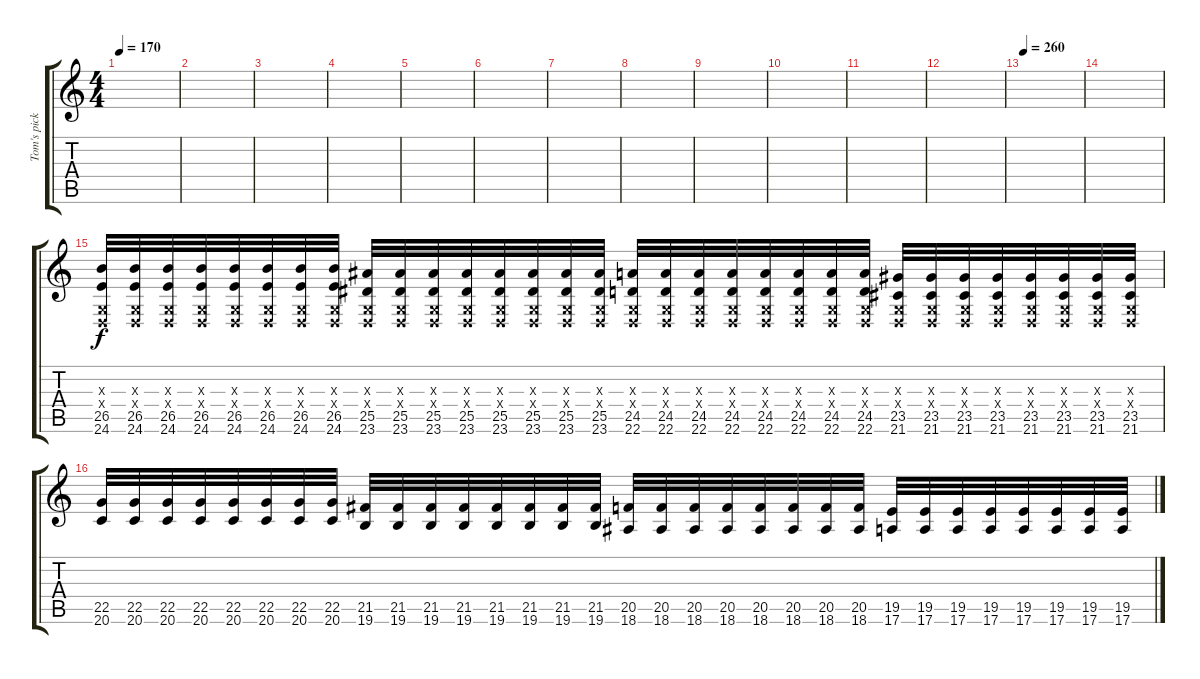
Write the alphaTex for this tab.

\track ("Tom's pick scrape" "Tom's pick") {instrument guitarfretnoise}
\staff {score tabs}
\tuning (E4 B3 G3 D3 A2 E2) {hide}
\ts (4 4)
\tempo 170
\clef g2
\ks c
|
|
|
|
|
|
|
|
|
|
|
|
\tempo 260
|
|
(0.3{x} 0.4{x} 26.5 24.6).32 (0.3{x} 0.4{x} 26.5 24.6).32 (0.3{x} 0.4{x} 26.5 24.6).32 (0.3{x} 0.4{x} 26.5 24.6).32 (0.3{x} 0.4{x} 26.5 24.6).32 (0.3{x} 0.4{x} 26.5 24.6).32 (0.3{x} 0.4{x} 26.5 24.6).32 (0.3{x} 0.4{x} 26.5 24.6).32 (0.3{x} 0.4{x} 25.5 23.6).32 (0.3{x} 0.4{x} 25.5 23.6).32 (0.3{x} 0.4{x} 25.5 23.6).32 (0.3{x} 0.4{x} 25.5 23.6).32 (0.3{x} 0.4{x} 25.5 23.6).32 (0.3{x} 0.4{x} 25.5 23.6).32 (0.3{x} 0.4{x} 25.5 23.6).32 (0.3{x} 0.4{x} 25.5 23.6).32 (0.3{x} 0.4{x} 24.5 22.6).32 (0.3{x} 0.4{x} 24.5 22.6).32 (0.3{x} 0.4{x} 24.5 22.6).32 (0.3{x} 0.4{x} 24.5 22.6).32 (0.3{x} 0.4{x} 24.5 22.6).32 (0.3{x} 0.4{x} 24.5 22.6).32 (0.3{x} 0.4{x} 24.5 22.6).32 (0.3{x} 0.4{x} 24.5 22.6).32 (0.3{x} 0.4{x} 23.5 21.6).32 (0.3{x} 0.4{x} 23.5 21.6).32 (0.3{x} 0.4{x} 23.5 21.6).32 (0.3{x} 0.4{x} 23.5 21.6).32 (0.3{x} 0.4{x} 23.5 21.6).32 (0.3{x} 0.4{x} 23.5 21.6).32 (0.3{x} 0.4{x} 23.5 21.6).32 (0.3{x} 0.4{x} 23.5 21.6).32 |
(22.5 20.6).32 (22.5 20.6).32 (22.5 20.6).32 (22.5 20.6).32 (22.5 20.6).32 (22.5 20.6).32 (22.5 20.6).32 (22.5 20.6).32 (21.5 19.6).32 (21.5 19.6).32 (21.5 19.6).32 (21.5 19.6).32 (21.5 19.6).32 (21.5 19.6).32 (21.5 19.6).32 (21.5 19.6).32 (20.5 18.6).32 (20.5 18.6).32 (20.5 18.6).32 (20.5 18.6).32 (20.5 18.6).32 (20.5 18.6).32 (20.5 18.6).32 (20.5 18.6).32 (19.5 17.6).32 (19.5 17.6).32 (19.5 17.6).32 (19.5 17.6).32 (19.5 17.6).32 (19.5 17.6).32 (19.5 17.6).32 (19.5 17.6).32
